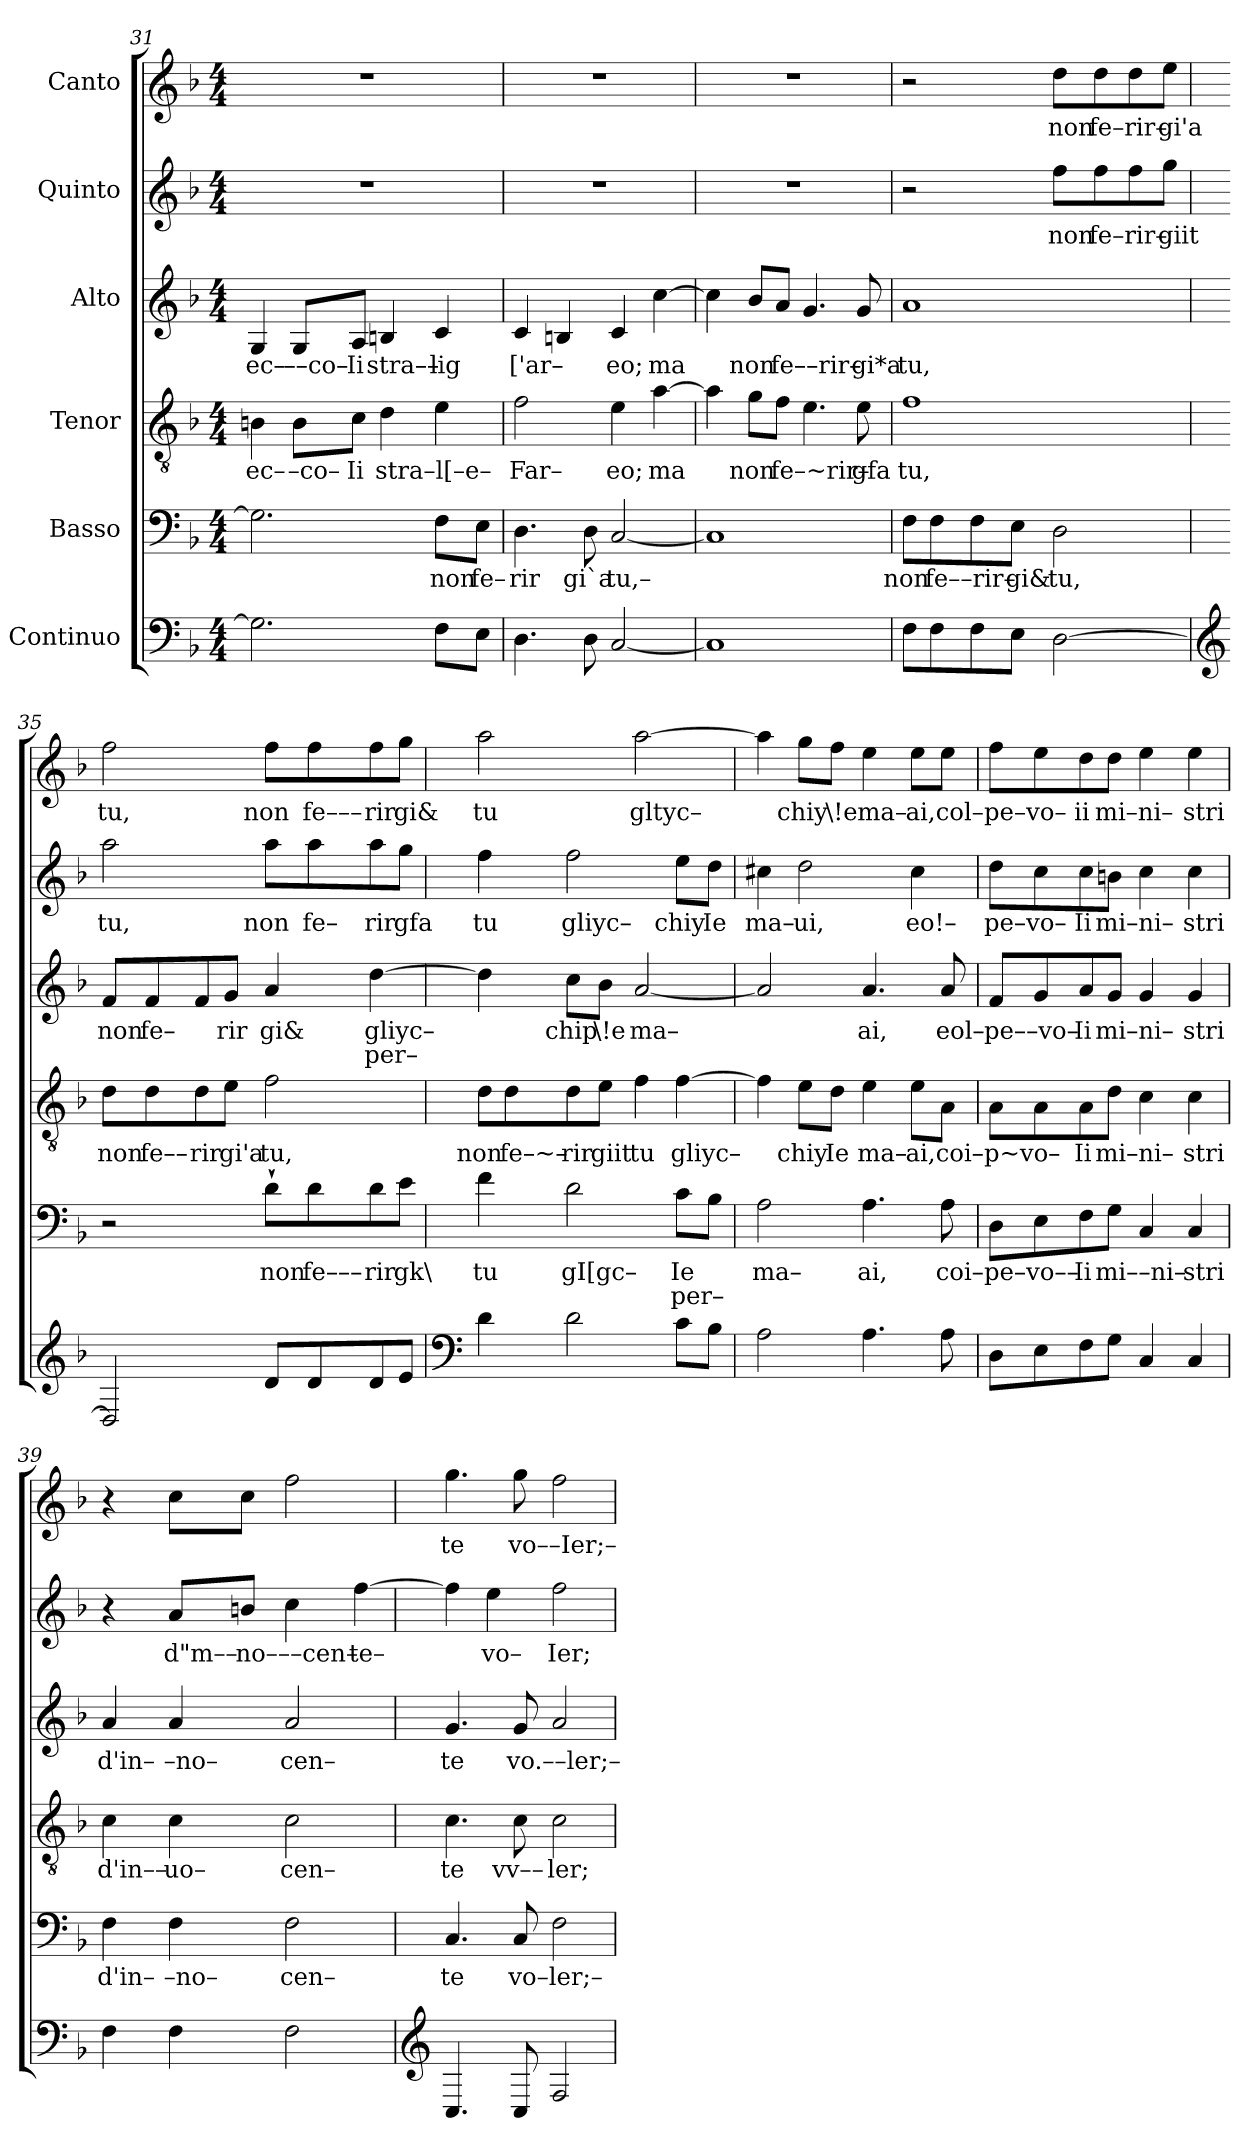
**kern	**kern	**text	**text	**kern	**text	**kern	**text	**text	**kern	**text	**kern	**text
*part6	*part5	*part5	*part5	*part4	*part4	*part3	*part3	*part3	*part2	*part2	*part1	*part1
*staff6	*staff5	*staff5	*staff5	*staff4	*staff4	*staff3	*staff3	*staff3	*staff2	*staff2	*staff1	*staff1
*I"Continuo	*I"Basso	*	*	*I"Tenor	*	*I"Alto	*	*	*I"Quinto	*	*I"Canto	*
*clefF4	*clefF4	*	*	*clefGv2	*	*clefG2	*	*	*clefG2	*	*clefG2	*
*k[b-]	*k[b-]	*	*	*k[b-]	*	*k[b-]	*	*	*k[b-]	*	*k[b-]	*
*d:	*d:	*	*	*d:	*	*d:	*	*	*d:	*	*d:	*
*M4/4	*M4/4	*	*	*M4/4	*	*M4/4	*	*	*M4/4	*	*M4/4	*
=31	=31	=31	=31	=31	=31	=31	=31	=31	=31	=31	=31	=31
!	!	!	!	!	!LO:LY:b	!	!LO:LY:b	!	!	!	!	!
2.G\]	2.G\]	.	.	4Bn\	ec–	4G/	ec–	.	1r	.	1r	.
!	!	!	!	!	!LO:LY:b	!	!LO:LY:b	!	!	!	!	!
.	.	.	.	8B\L	–co–	8G/L	––co–	.	.	.	.	.
!	!	!	!	!	!LO:LY:b	!	!LO:LY:b	!	!	!	!	!
.	.	.	.	8c\J	Ii	8A/J	Ii	.	.	.	.	.
!	!	!	!	!	!LO:LY:b	!	!LO:LY:b	!	!	!	!	!
.	.	.	.	4d\	stra–l[–e–	4Bn/	stra––	.	.	.	.	.
!	!	!LO:LY:b	!	!	!	!	!LO:LY:b	!	!	!	!	!
8F\L	8F\L	non	.	4e\	.	4c/	lig	.	.	.	.	.
!	!	!LO:LY:b	!	!	!	!	!	!	!	!	!	!
8E\J	8E\J	fe–	.	.	.	.	.	.	.	.	.	.
=32	=32	=32	=32	=32	=32	=32	=32	=32	=32	=32	=32	=32
!	!	!LO:LY:b	!	!	!LO:LY:b	!	!LO:LY:b	!	!	!	!	!
4.D\	4.D\	rir	.	2f\	Far–	4c/	['ar–	.	1r	.	1r	.
.	.	.	.	.	.	4Bn/	.	.	.	.	.	.
!	!	!LO:LY:b	!	!	!	!	!	!	!	!	!	!
8D\	8D\	gi`a	.	.	.	.	.	.	.	.	.	.
!	!	!LO:LY:b	!	!	!LO:LY:b	!	!LO:LY:b	!	!	!	!	!
[2C/	[2C/	tu,–	.	4e\	eo;	4c/	eo;	.	.	.	.	.
!	!	!	!	!	!LO:LY:b	!	!LO:LY:b	!	!	!	!	!
.	.	.	.	[4a\	ma	[4cc\	ma	.	.	.	.	.
=33	=33	=33	=33	=33	=33	=33	=33	=33	=33	=33	=33	=33
1C]	1C]	.	.	4a\]	.	4cc\]	.	.	1r	.	1r	.
!	!	!	!	!	!LO:LY:b	!	!LO:LY:b	!	!	!	!	!
.	.	.	.	8g\L	non	8b-/L	non	.	.	.	.	.
!	!	!	!	!	!LO:LY:b	!	!LO:LY:b	!	!	!	!	!
.	.	.	.	8f\J	fe–~rir–	8a/J	fe––rir–	.	.	.	.	.
.	.	.	.	4.e\	.	4.g/	.	.	.	.	.	.
!	!	!	!	!	!LO:LY:b	!	!LO:LY:b	!	!	!	!	!
.	.	.	.	8e\	gfa	8g/	gi*a	.	.	.	.	.
=34	=34	=34	=34	=34	=34	=34	=34	=34	=34	=34	=34	=34
!	!	!LO:LY:b	!	!	!LO:LY:b	!	!LO:LY:b	!	!	!	!	!
8F\L	8F\L	non	.	1f	tu,	1a	tu,	.	2r	.	2r	.
!	!	!LO:LY:b	!	!	!	!	!	!	!	!	!	!
8F\	8F\	fe––rir–	.	.	.	.	.	.	.	.	.	.
8F\	8F\	.	.	.	.	.	.	.	.	.	.	.
!	!	!LO:LY:b	!	!	!	!	!	!	!	!	!	!
8E\J	8E\J	gi&	.	.	.	.	.	.	.	.	.	.
!	!	!LO:LY:b	!	!	!	!	!	!	!	!LO:LY:b	!	!LO:LY:b
[2D\	2D\	tu,	.	.	.	.	.	.	8ff\L	non	8dd\L	non
!	!	!	!	!	!	!	!	!	!	!LO:LY:b	!	!LO:LY:b
.	.	.	.	.	.	.	.	.	8ff\	fe–rir–	8dd\	fe–rir–
.	.	.	.	.	.	.	.	.	8ff\	.	8dd\	.
!	!	!	!	!	!	!	!	!	!	!LO:LY:b	!	!LO:LY:b
.	.	.	.	.	.	.	.	.	8gg\J	giit	8ee\J	gi'a
=35	=35	=35	=35	=35	=35	=35	=35	=35	=35	=35	=35	=35
*clefG2	*	*	*	*	*	*	*	*	*	*	*	*
!	!	!	!	!	!LO:LY:b	!	!LO:LY:b	!	!	!LO:LY:b	!	!LO:LY:b
2D/]	2r	.	.	8d\L	non	8f/L	non	.	2aa\	tu,	2ff\	tu,
!	!	!	!	!	!LO:LY:b	!	!LO:LY:b	!	!	!	!	!
.	.	.	.	8d\	fe––	8f/	fe–	.	.	.	.	.
!	!	!	!	!	!LO:LY:b	!	!	!	!	!	!	!
.	.	.	.	8d\	rir	8f/	.	.	.	.	.	.
!	!	!	!	!	!LO:LY:b	!	!LO:LY:b	!	!	!	!	!
.	.	.	.	8e\J	gi'a	8g/J	rir	.	.	.	.	.
!	!	!LO:LY:b	!	!	!LO:LY:b	!	!LO:LY:b	!	!	!LO:LY:b	!	!LO:LY:b
8d/L	8d`\L	non	.	2f\	tu,	4a/	gi&	.	8aa\L	non	8ff\L	non
!	!	!LO:LY:b	!	!	!	!	!	!	!	!LO:LY:b	!	!LO:LY:b
8d/	8d\	fe–––	.	.	.	.	.	.	8aa\	fe–	8ff\	fe–––
!	!	!LO:LY:b	!	!	!	!	!LO:LY:b	!LO:LY:b	!	!LO:LY:b	!	!LO:LY:b
8d/	8d\	rir	.	.	.	[4dd\	gliyc–	per–	8aa\	rir	8ff\	rir
!	!	!LO:LY:b	!	!	!	!	!	!	!	!LO:LY:b	!	!LO:LY:b
8e/J	8e\J	gk\	.	.	.	.	.	.	8gg\J	gfa	8gg\J	gi&
=36	=36	=36	=36	=36	=36	=36	=36	=36	=36	=36	=36	=36
*clefF4	*	*	*	*	*	*	*	*	*	*	*	*
!	!	!LO:LY:b	!	!	!LO:LY:b	!	!	!	!	!LO:LY:b	!	!LO:LY:b
4d\	4f\	tu	.	8d\L	non	4dd\]	.	.	4ff\	tu	2aa\	tu
!	!	!	!	!	!LO:LY:b	!	!	!	!	!	!	!
.	.	.	.	8d\	fe–~–	.	.	.	.	.	.	.
!	!	!LO:LY:b	!	!	!LO:LY:b	!	!LO:LY:b	!	!	!LO:LY:b	!	!
2d\	2d\	gI[gc–	.	8d\	rir	8cc\L	chip	.	2ff\	gliyc–	.	.
!	!	!	!	!	!LO:LY:b	!	!LO:LY:b	!	!	!	!	!
.	.	.	.	8e\J	giit	8b-\J	\!e	.	.	.	.	.
!	!	!	!	!	!LO:LY:b	!	!LO:LY:b	!	!	!	!	!LO:LY:b
.	.	.	.	4f\	tu	[2a/	ma–	.	.	.	[2aa\	gltyc–
!	!	!LO:LY:b	!LO:LY:b	!	!LO:LY:b	!	!	!	!	!LO:LY:b	!	!
8c\L	8c\L	Ie	per–	[4f\	gliyc–	.	.	.	8ee\L	chiy	.	.
!	!	!	!	!	!	!	!	!	!	!LO:LY:b	!	!
8B-\J	8B-\J	.	.	.	.	.	.	.	8dd\J	Ie	.	.
=37	=37	=37	=37	=37	=37	=37	=37	=37	=37	=37	=37	=37
!	!	!LO:LY:b	!	!	!	!	!	!	!	!LO:LY:b	!	!
2A\	2A\	ma–	.	4f\]	.	2a/]	.	.	4cc#X\	ma–	4aa\]	.
!	!	!	!	!	!LO:LY:b	!	!	!	!	!LO:LY:b	!	!LO:LY:b
.	.	.	.	8e\L	chiy	.	.	.	2dd\	ui,	8gg\L	chiy
!	!	!	!	!	!LO:LY:b	!	!	!	!	!	!	!LO:LY:b
.	.	.	.	8d\J	Ie	.	.	.	.	.	8ff\J	\!e
!	!	!LO:LY:b	!	!	!LO:LY:b	!	!LO:LY:b	!	!	!	!	!LO:LY:b
4.A\	4.A\	ai,	.	4e\	ma–	4.a/	ai,	.	.	.	4ee\	ma–
!	!	!	!	!	!LO:LY:b	!	!	!	!	!LO:LY:b	!	!LO:LY:b
.	.	.	.	8e\L	ai,	.	.	.	4cc#\	eo!–	8ee\L	ai,
!	!	!LO:LY:b	!	!	!LO:LY:b	!	!LO:LY:b	!	!	!	!	!LO:LY:b
8A\	8A\	coi–	.	8A\J	coi–	8a/	eol–	.	.	.	8ee\J	col–
=38	=38	=38	=38	=38	=38	=38	=38	=38	=38	=38	=38	=38
!	!	!LO:LY:b	!	!	!LO:LY:b	!	!LO:LY:b	!	!	!LO:LY:b	!	!LO:LY:b
8D\L	8D\L	pe–vo––	.	8A\L	p~vo–	8f/L	pe––vo–	.	8dd\L	pe–vo–	8ff\L	pe–vo–
8E\	8E\	.	.	8A\	.	8g/	.	.	8cc\	.	8ee\	.
!	!	!LO:LY:b	!	!	!LO:LY:b	!	!LO:LY:b	!	!	!LO:LY:b	!	!LO:LY:b
8F\	8F\	Ii	.	8A\	Ii	8a/	Ii	.	8cc\	Ii	8dd\	ii
!	!	!LO:LY:b	!	!	!LO:LY:b	!	!LO:LY:b	!	!	!LO:LY:b	!	!LO:LY:b
8G\J	8G\J	mi––ni–	.	8d\J	mi–ni–	8g/J	mi–ni–	.	8bn\J	mi–ni–	8dd\J	mi–ni–
4C/	4C/	.	.	4c\	.	4g/	.	.	4cc\	.	4ee\	.
!	!	!LO:LY:b	!	!	!LO:LY:b	!	!LO:LY:b	!	!	!LO:LY:b	!	!LO:LY:b
4C/	4C/	stri	.	4c\	stri	4g/	stri	.	4cc\	stri	4ee\	stri
=39	=39	=39	=39	=39	=39	=39	=39	=39	=39	=39	=39	=39
!	!	!LO:LY:b	!	!	!LO:LY:b	!	!LO:LY:b	!	!	!	!	!
4F\	4F\	d'in–	.	4c\	d'in––	4a/	d'in–	.	4r	.	4r	.
!	!	!LO:LY:b	!	!	!LO:LY:b	!	!LO:LY:b	!	!	!LO:LY:b	!	!
4F\	4F\	–no–	.	4c\	uo–	4a/	–no–	.	8a/L	d"m––	8cc\L	.
!	!	!	!	!	!	!	!	!	!	!LO:LY:b	!	!
.	.	.	.	.	.	.	.	.	8bn/J	no–––cen–	8cc\J	.
!	!	!LO:LY:b	!	!	!LO:LY:b	!	!LO:LY:b	!	!	!	!	!
2F\	2F\	cen–	.	2c\	cen–	2a/	cen–	.	4cc\	.	2ff\	.
!	!	!	!	!	!	!	!	!	!	!LO:LY:b	!	!
.	.	.	.	.	.	.	.	.	[4ff\	te–	.	.
=40	=40	=40	=40	=40	=40	=40	=40	=40	=40	=40	=40	=40
*clefG2	*	*	*	*	*	*	*	*	*	*	*	*
!	!	!LO:LY:b	!	!	!LO:LY:b	!	!LO:LY:b	!	!	!	!	!LO:LY:b
4.C/	4.C/	te	.	4.c\	te	4.g/	te	.	4ff\]	.	4.gg\	te
!	!	!	!	!	!	!	!	!	!	!LO:LY:b	!	!
.	.	.	.	.	.	.	.	.	4ee\	vo–	.	.
!	!	!LO:LY:b	!	!	!LO:LY:b	!	!LO:LY:b	!	!	!	!	!LO:LY:b
8C/	8C/	vo–ler;–	.	8c\	vv––	8g/	vo.––ler;–	.	.	.	8gg\	vo––Ier;–
!	!	!	!	!	!LO:LY:b	!	!	!	!	!LO:LY:b	!	!
2F/	2F\	.	.	2c\	ler;	2a/	.	.	2ff\	Ier;	2ff\	.
=	=	=	=	=	=	=	=	=	=	=	=	=
*-	*-	*-	*-	*-	*-	*-	*-	*-	*-	*-	*-	*-
